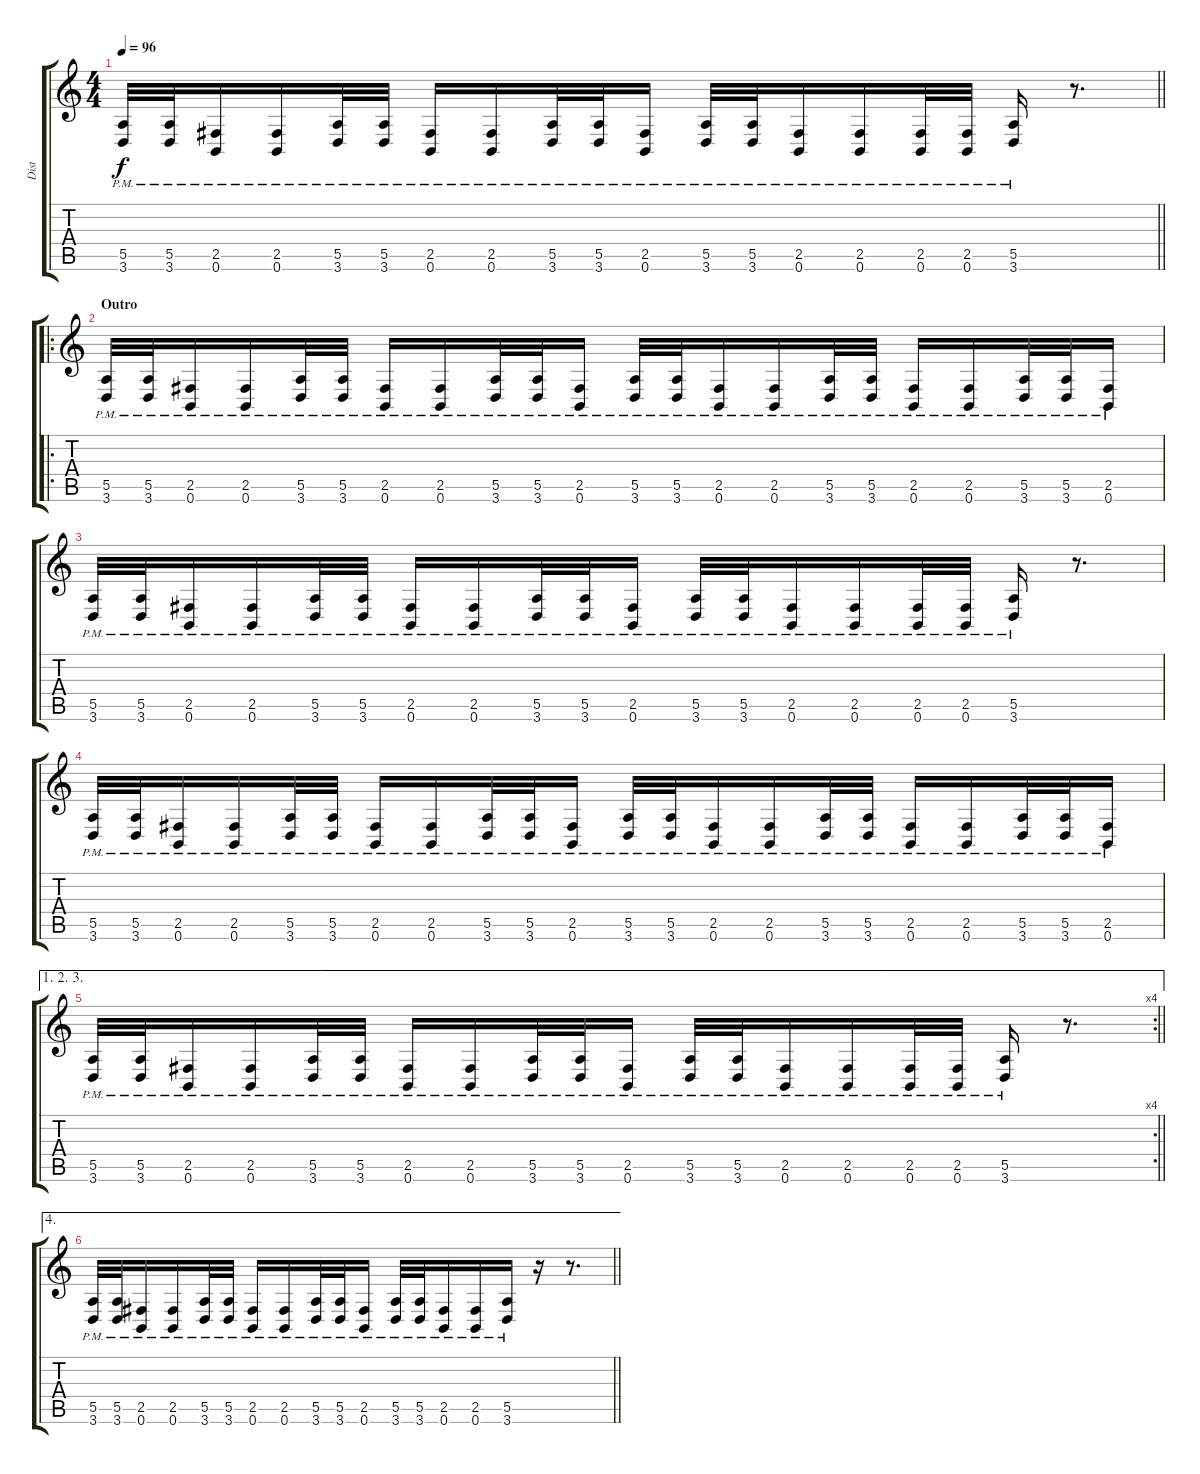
\track ("Dist" "Dist") {instrument distortionguitar}
\staff {score tabs}
\tuning (B3 Gb3 D3 A2 E2 B1) {hide}
\ts (4 4)
\tempo 96
\clef g2
\barLineRight lightlight
\ks c
(5.5{pm} 3.6{pm}).32{dy f} (5.5{pm} 3.6{pm}).32 (2.5{pm} 0.6{pm}).16 (2.5{pm} 0.6{pm}).16 (5.5{pm} 3.6{pm}).32 (5.5{pm} 3.6{pm}).32 (2.5{pm} 0.6{pm}).16 (2.5{pm} 0.6{pm}).16 (5.5{pm} 3.6{pm}).32 (5.5{pm} 3.6{pm}).32 (2.5{pm} 0.6{pm}).16 (5.5{pm} 3.6{pm}).32 (5.5{pm} 3.6{pm}).32 (2.5{pm} 0.6{pm}).16 (2.5{pm} 0.6{pm}).16 (2.5{pm} 0.6{pm}).32 (2.5{pm} 0.6{pm}).32 (5.5{pm} 3.6{pm}).16 r.8{d} |
\ro
\section ("" "Outro")
(5.5{pm} 3.6{pm}).32 (5.5{pm} 3.6{pm}).32 (2.5{pm} 0.6{pm}).16 (2.5{pm} 0.6{pm}).16 (5.5{pm} 3.6{pm}).32 (5.5{pm} 3.6{pm}).32 (2.5{pm} 0.6{pm}).16 (2.5{pm} 0.6{pm}).16 (5.5{pm} 3.6{pm}).32 (5.5{pm} 3.6{pm}).32 (2.5{pm} 0.6{pm}).16 (5.5{pm} 3.6{pm}).32 (5.5{pm} 3.6{pm}).32 (2.5{pm} 0.6{pm}).16 (2.5{pm} 0.6{pm}).16 (5.5{pm} 3.6{pm}).32 (5.5{pm} 3.6{pm}).32 (2.5{pm} 0.6{pm}).16 (2.5{pm} 0.6{pm}).16 (5.5{pm} 3.6{pm}).32 (5.5{pm} 3.6{pm}).32 (2.5{pm} 0.6{pm}).16 |
(5.5{pm} 3.6{pm}).32 (5.5{pm} 3.6{pm}).32 (2.5{pm} 0.6{pm}).16 (2.5{pm} 0.6{pm}).16 (5.5{pm} 3.6{pm}).32 (5.5{pm} 3.6{pm}).32 (2.5{pm} 0.6{pm}).16 (2.5{pm} 0.6{pm}).16 (5.5{pm} 3.6{pm}).32 (5.5{pm} 3.6{pm}).32 (2.5{pm} 0.6{pm}).16 (5.5{pm} 3.6{pm}).32 (5.5{pm} 3.6{pm}).32 (2.5{pm} 0.6{pm}).16 (2.5{pm} 0.6{pm}).16 (2.5{pm} 0.6{pm}).32 (2.5{pm} 0.6{pm}).32 (5.5{pm} 3.6{pm}).16 r.8{d} |
(5.5{pm} 3.6{pm}).32 (5.5{pm} 3.6{pm}).32 (2.5{pm} 0.6{pm}).16 (2.5{pm} 0.6{pm}).16 (5.5{pm} 3.6{pm}).32 (5.5{pm} 3.6{pm}).32 (2.5{pm} 0.6{pm}).16 (2.5{pm} 0.6{pm}).16 (5.5{pm} 3.6{pm}).32 (5.5{pm} 3.6{pm}).32 (2.5{pm} 0.6{pm}).16 (5.5{pm} 3.6{pm}).32 (5.5{pm} 3.6{pm}).32 (2.5{pm} 0.6{pm}).16 (2.5{pm} 0.6{pm}).16 (5.5{pm} 3.6{pm}).32 (5.5{pm} 3.6{pm}).32 (2.5{pm} 0.6{pm}).16 (2.5{pm} 0.6{pm}).16 (5.5{pm} 3.6{pm}).32 (5.5{pm} 3.6{pm}).32 (2.5{pm} 0.6{pm}).16 |
\ae (1 2 3)
\rc 4
\barLineRight lightlight
(5.5{pm} 3.6{pm}).32 (5.5{pm} 3.6{pm}).32 (2.5{pm} 0.6{pm}).16 (2.5{pm} 0.6{pm}).16 (5.5{pm} 3.6{pm}).32 (5.5{pm} 3.6{pm}).32 (2.5{pm} 0.6{pm}).16 (2.5{pm} 0.6{pm}).16 (5.5{pm} 3.6{pm}).32 (5.5{pm} 3.6{pm}).32 (2.5{pm} 0.6{pm}).16 (5.5{pm} 3.6{pm}).32 (5.5{pm} 3.6{pm}).32 (2.5{pm} 0.6{pm}).16 (2.5{pm} 0.6{pm}).16 (2.5{pm} 0.6{pm}).32 (2.5{pm} 0.6{pm}).32 (5.5{pm} 3.6{pm}).16 r.8{d} |
\ae 4
\barLineRight lightlight
(5.5{pm} 3.6{pm}).32 (5.5{pm} 3.6{pm}).32 (2.5{pm} 0.6{pm}).16 (2.5{pm} 0.6{pm}).16 (5.5{pm} 3.6{pm}).32 (5.5{pm} 3.6{pm}).32 (2.5{pm} 0.6{pm}).16 (2.5{pm} 0.6{pm}).16 (5.5{pm} 3.6{pm}).32 (5.5{pm} 3.6{pm}).32 (2.5{pm} 0.6{pm}).16 (5.5{pm} 3.6{pm}).32 (5.5{pm} 3.6{pm}).32 (2.5{pm} 0.6{pm}).16 (2.5{pm} 0.6{pm}).16 (5.5{pm} 3.6{pm}).16 r.16 r.8{d}
